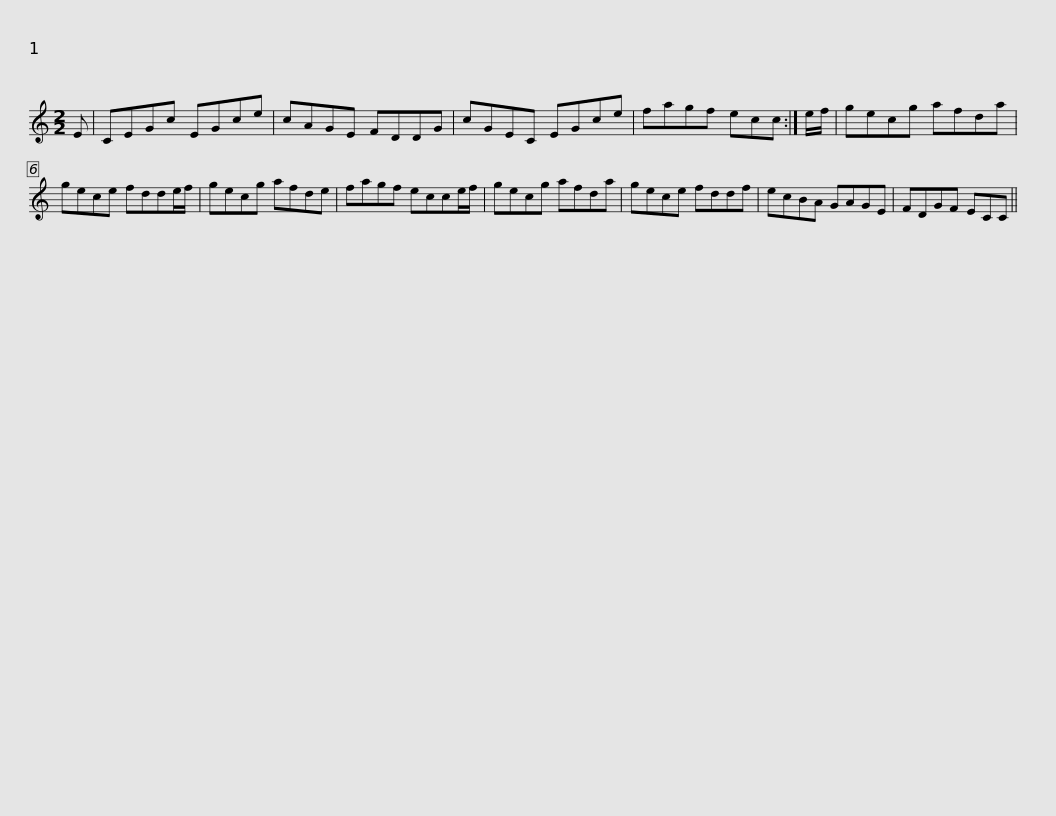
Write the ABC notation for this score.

X:1
L:1/8
M:2/2
I:linebreak $
K:C
V:1 treble
V:1
 E | CEGc EGce | cAGE FDDG | cGEC EGce | fagf ecc :| %5
 e/f/ | gecg afda |$ gece fdde/f/ | gecg afde | fagf ecce/f/ | %10
 gecg afda | gece fddf |$ ecBA GAGE | FDGF ECC || %14
